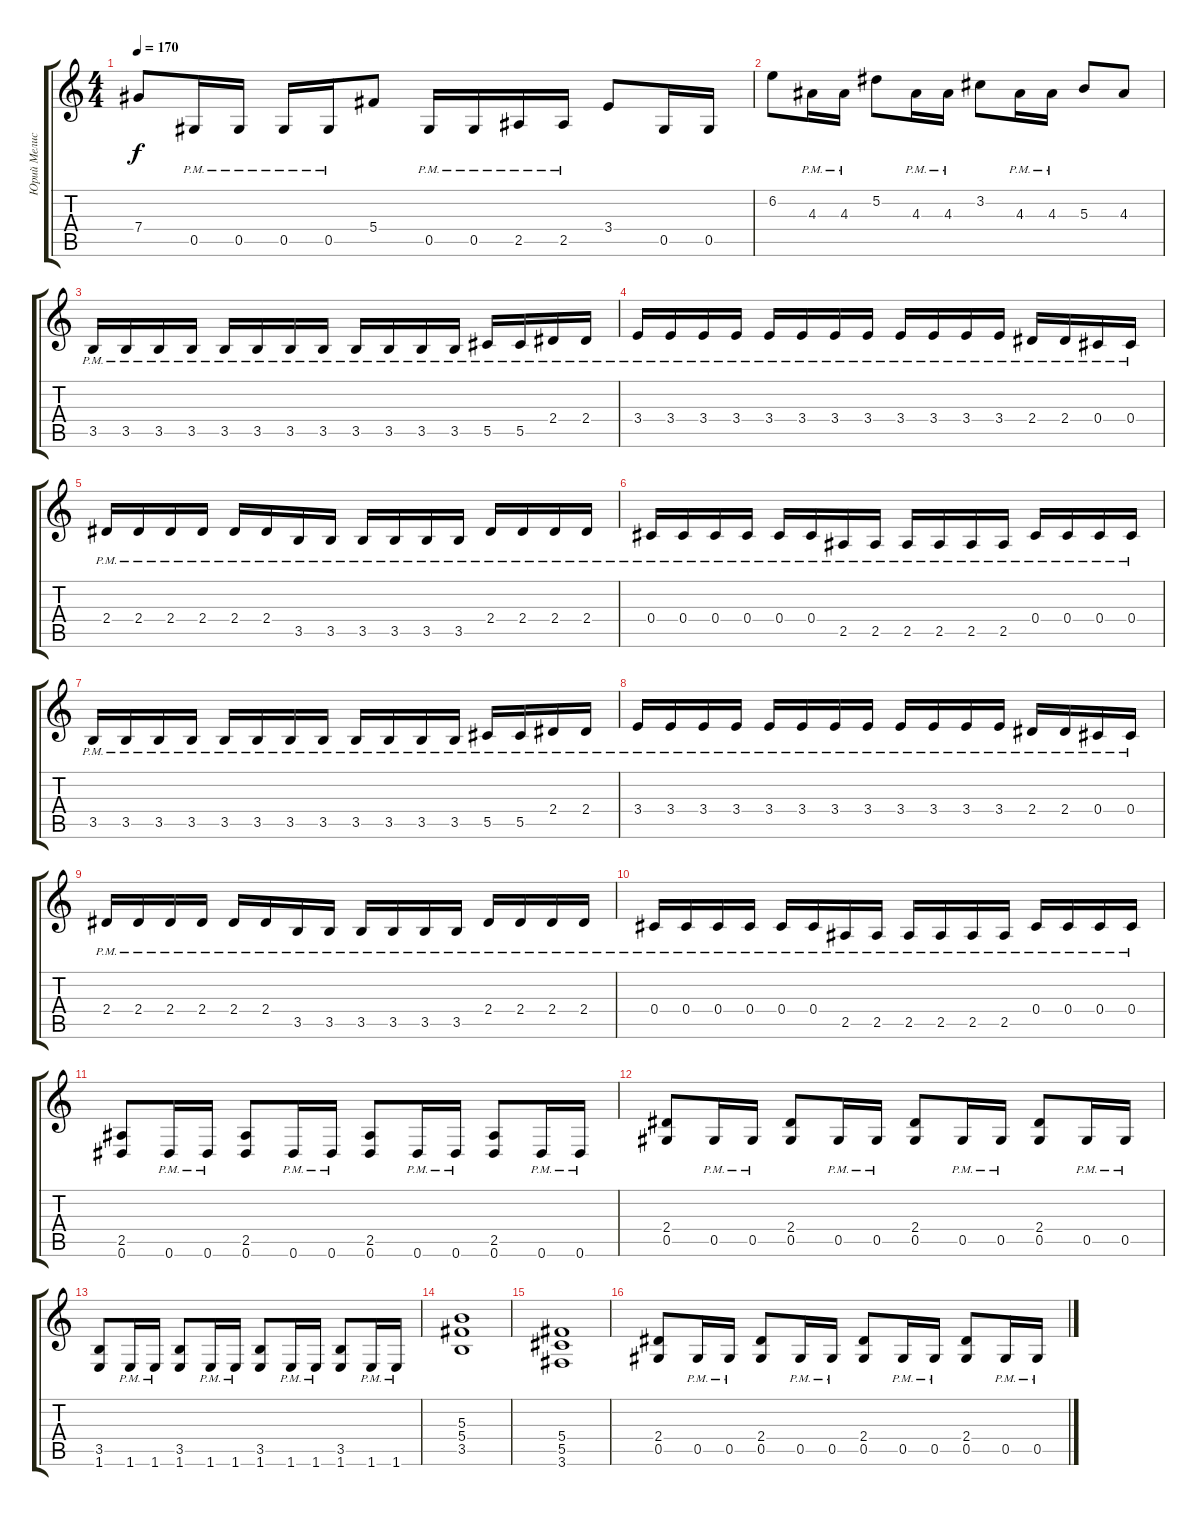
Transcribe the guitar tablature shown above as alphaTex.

\track ("Юрий Мелисов" "Юрий Мелис") {instrument distortionguitar}
\staff {score tabs}
\tuning (Eb4 Bb3 Gb3 Db3 Ab2 Eb2) {hide}
\ts (4 4)
\tempo 170
\clef g2
\ks c
7.4.8{dy f} 0.5{pm}.16 0.5{pm}.16 0.5{pm}.16 0.5{pm}.16 5.4.8 0.5{pm}.16 0.5{pm}.16 2.5{pm}.16 2.5{pm}.16 3.4.8 0.5.16 0.5.16 |
6.2.8 4.3{pm}.16 4.3{pm}.16 5.2.8 4.3{pm}.16 4.3{pm}.16 3.2.8 4.3{pm}.16 4.3{pm}.16 5.3.8 4.3.8 |
3.5{pm}.16 3.5{pm}.16 3.5{pm}.16 3.5{pm}.16 3.5{pm}.16 3.5{pm}.16 3.5{pm}.16 3.5{pm}.16 3.5{pm}.16 3.5{pm}.16 3.5{pm}.16 3.5{pm}.16 5.5{pm}.16 5.5{pm}.16 2.4{pm}.16 2.4{pm}.16 |
3.4{pm}.16 3.4{pm}.16 3.4{pm}.16 3.4{pm}.16 3.4{pm}.16 3.4{pm}.16 3.4{pm}.16 3.4{pm}.16 3.4{pm}.16 3.4{pm}.16 3.4{pm}.16 3.4{pm}.16 2.4{pm}.16 2.4{pm}.16 0.4{pm}.16 0.4{pm}.16 |
2.4{pm}.16 2.4{pm}.16 2.4{pm}.16 2.4{pm}.16 2.4{pm}.16 2.4{pm}.16 3.5{pm}.16 3.5{pm}.16 3.5{pm}.16 3.5{pm}.16 3.5{pm}.16 3.5{pm}.16 2.4{pm}.16 2.4{pm}.16 2.4{pm}.16 2.4{pm}.16 |
0.4{pm}.16 0.4{pm}.16 0.4{pm}.16 0.4{pm}.16 0.4{pm}.16 0.4{pm}.16 2.5{pm}.16 2.5{pm}.16 2.5{pm}.16 2.5{pm}.16 2.5{pm}.16 2.5{pm}.16 0.4{pm}.16 0.4{pm}.16 0.4{pm}.16 0.4{pm}.16 |
3.5{pm}.16 3.5{pm}.16 3.5{pm}.16 3.5{pm}.16 3.5{pm}.16 3.5{pm}.16 3.5{pm}.16 3.5{pm}.16 3.5{pm}.16 3.5{pm}.16 3.5{pm}.16 3.5{pm}.16 5.5{pm}.16 5.5{pm}.16 2.4{pm}.16 2.4{pm}.16 |
3.4{pm}.16 3.4{pm}.16 3.4{pm}.16 3.4{pm}.16 3.4{pm}.16 3.4{pm}.16 3.4{pm}.16 3.4{pm}.16 3.4{pm}.16 3.4{pm}.16 3.4{pm}.16 3.4{pm}.16 2.4{pm}.16 2.4{pm}.16 0.4{pm}.16 0.4{pm}.16 |
2.4{pm}.16 2.4{pm}.16 2.4{pm}.16 2.4{pm}.16 2.4{pm}.16 2.4{pm}.16 3.5{pm}.16 3.5{pm}.16 3.5{pm}.16 3.5{pm}.16 3.5{pm}.16 3.5{pm}.16 2.4{pm}.16 2.4{pm}.16 2.4{pm}.16 2.4{pm}.16 |
0.4{pm}.16 0.4{pm}.16 0.4{pm}.16 0.4{pm}.16 0.4{pm}.16 0.4{pm}.16 2.5{pm}.16 2.5{pm}.16 2.5{pm}.16 2.5{pm}.16 2.5{pm}.16 2.5{pm}.16 0.4{pm}.16 0.4{pm}.16 0.4{pm}.16 0.4{pm}.16 |
(2.5 0.6).8 0.6{pm}.16 0.6{pm}.16 (2.5 0.6).8 0.6{pm}.16 0.6{pm}.16 (2.5 0.6).8 0.6{pm}.16 0.6{pm}.16 (2.5 0.6).8 0.6{pm}.16 0.6{pm}.16 |
(2.4 0.5).8 0.5{pm}.16 0.5{pm}.16 (2.4 0.5).8 0.5{pm}.16 0.5{pm}.16 (2.4 0.5).8 0.5{pm}.16 0.5{pm}.16 (2.4 0.5).8 0.5{pm}.16 0.5{pm}.16 |
(3.5 1.6).8 1.6{pm}.16 1.6{pm}.16 (3.5 1.6).8 1.6{pm}.16 1.6{pm}.16 (3.5 1.6).8 1.6{pm}.16 1.6{pm}.16 (3.5 1.6).8 1.6{pm}.16 1.6{pm}.16 |
(5.3 5.4 3.5).1 |
(5.4 5.5 3.6).1 |
(2.4 0.5).8 0.5{pm}.16 0.5{pm}.16 (2.4 0.5).8 0.5{pm}.16 0.5{pm}.16 (2.4 0.5).8 0.5{pm}.16 0.5{pm}.16 (2.4 0.5).8 0.5{pm}.16 0.5{pm}.16
